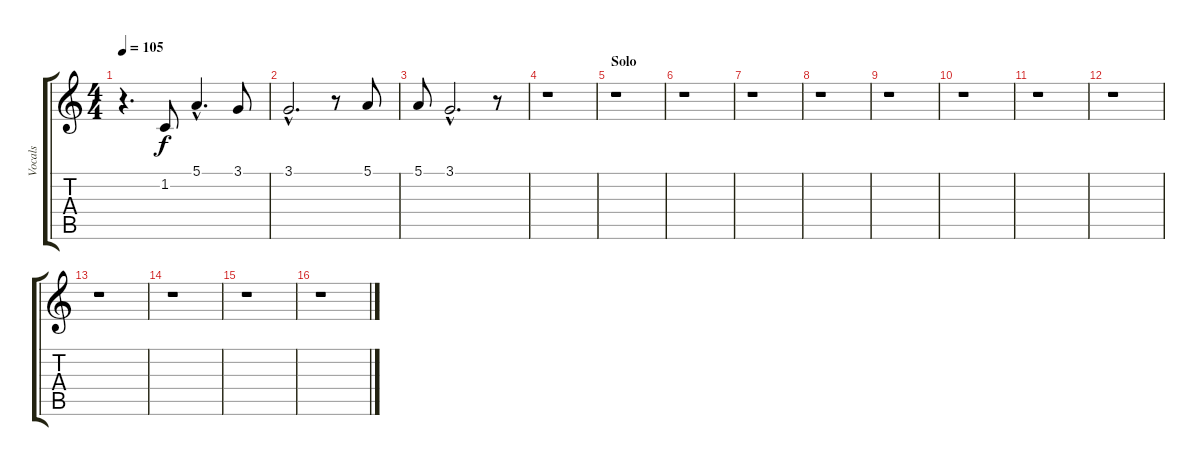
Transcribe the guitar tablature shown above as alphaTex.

\track ("Vocals" "Vocals") {instrument tenorsax}
\staff {score tabs}
\tuning (E4 B3 G3 D3 A2 E2) {hide}
\ts (4 4)
\tempo 105
\clef g2
\ks c
r.4{d dy f} 1.2.8 5.1{hac}.4{d} 3.1.8 |
3.1{hac}.2{d} r.8 5.1.8 |
5.1.8 3.1{hac}.2{d} r.8 |
r.1 |
\section ("" "Solo")
r.1 |
r.1 |
r.1 |
r.1 |
r.1 |
r.1 |
r.1 |
r.1 |
r.1 |
r.1 |
r.1 |
r.1
